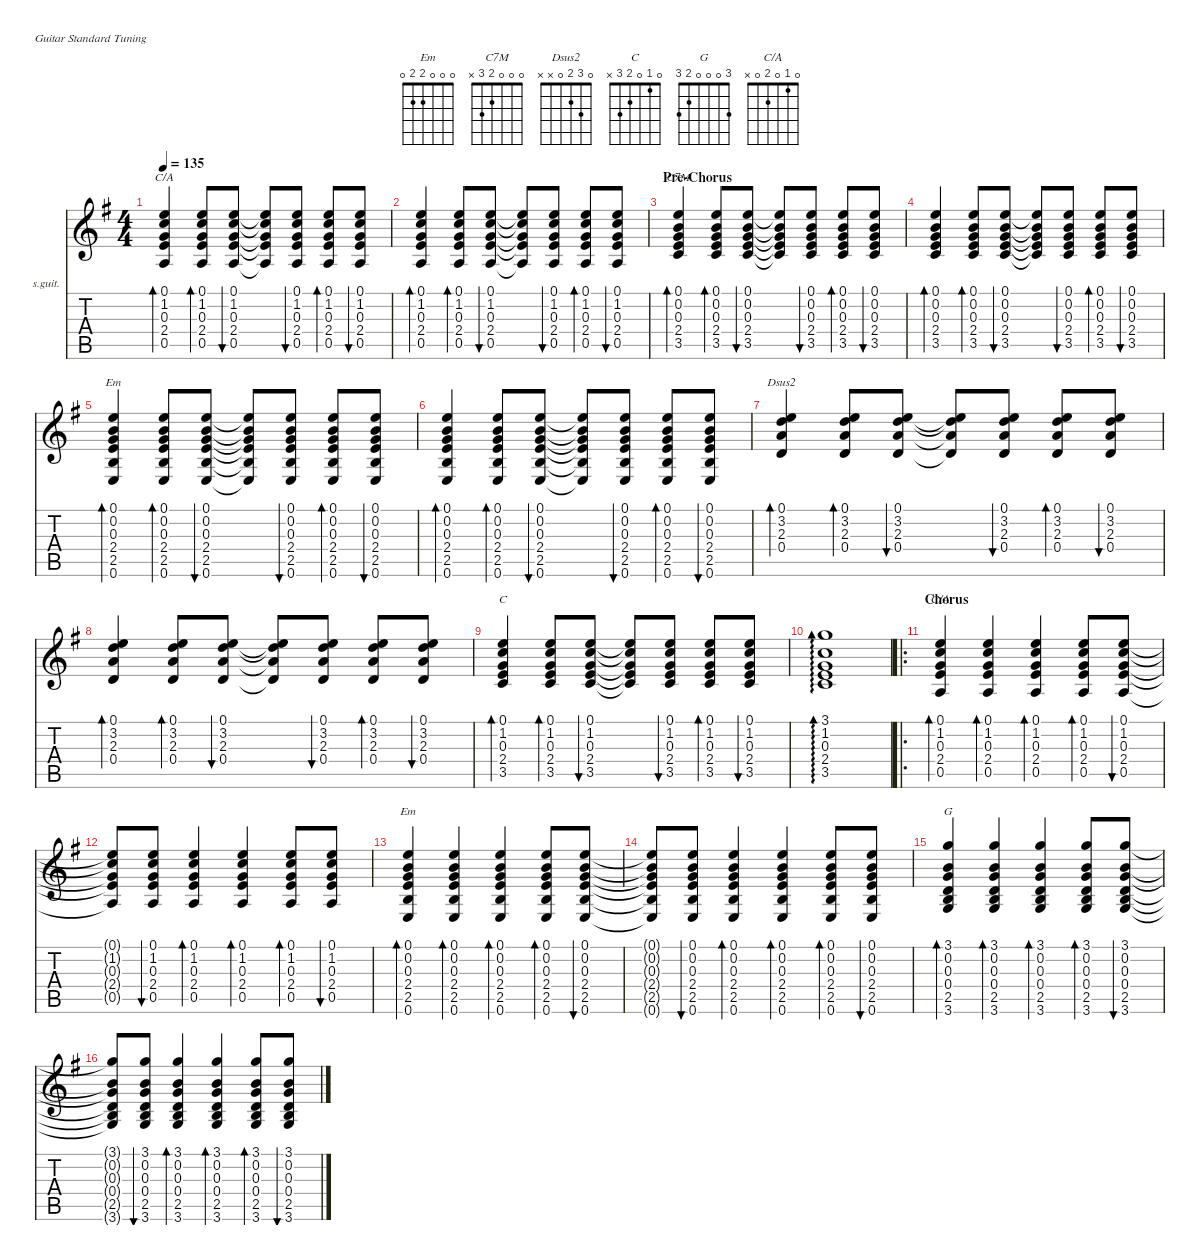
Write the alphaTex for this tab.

\defaultSystemsLayout 4
\hideDynamics
\bracketExtendMode nobrackets
\firstSystemTrackNameOrientation horizontal
\otherSystemsTrackNameOrientation horizontal
\track ("Steel Guitar" "s.guit.") {instrument acousticguitarsteel}
\staff {score tabs}
\tuning (E4 B3 G3 D3 A2 E2)
\chord ("Em" 0 0 0 2 2 0) {showfingering false}
\chord ("C7M" 0 0 0 2 3 x) {showfingering false}
\chord ("Dsus2" 0 3 2 0 x x) {showfingering false barre 4294967295}
\chord ("C" 0 1 0 2 3 x) {showfingering false}
\chord ("G" 3 0 0 0 2 3) {showfingering false}
\chord ("C/A" 0 1 0 2 0 x) {showfingering false}
\ts (4 4)
\tempo 135
\clef g2
\ks eminor
(0.5 2.4 0.3 1.2 0.1).4{bd 30 ch "C/A" dy mp} (0.5 2.4 0.3 1.2 0.1).8{bd 30} (0.5 2.4 0.3 1.2 0.1).8{bu 30} (0.5{t} 2.4{t} 0.3{t} 1.2{t} 0.1{t}).8 (0.5 2.4 0.3 1.2 0.1).8{bu 30} (0.5 2.4 0.3 1.2 0.1).8{bd 30} (0.5 2.4 0.3 1.2 0.1).8{bu 30} |
(0.5 2.4 0.3 1.2 0.1).4{bd 30} (0.5 2.4 0.3 1.2 0.1).8{bd 30} (0.5 2.4 0.3 1.2 0.1).8{bu 30} (0.5{t} 2.4{t} 0.3{t} 1.2{t} 0.1{t}).8 (0.5 2.4 0.3 1.2 0.1).8{bu 30} (0.5 2.4 0.3 1.2 0.1).8{bd 30} (0.5 2.4 0.3 1.2 0.1).8{bu 30} |
\section ("" "Pre-Chorus")
(3.5 2.4 0.3 0.2 0.1).4{bd 30 ch "C7M"} (3.5 2.4 0.3 0.2 0.1).8{bd 30} (3.5 2.4 0.3 0.2 0.1).8{bu 30} (3.5{t} 2.4{t} 0.3{t} 0.2{t} 0.1{t}).8 (3.5 2.4 0.3 0.2 0.1).8{bu 30} (3.5 2.4 0.3 0.2 0.1).8{bd 30} (3.5 2.4 0.3 0.2 0.1).8{bu 30} |
(3.5 2.4 0.3 0.2 0.1).4{bd 30} (3.5 2.4 0.3 0.2 0.1).8{bd 30} (3.5 2.4 0.3 0.2 0.1).8{bu 30} (3.5{t} 2.4{t} 0.3{t} 0.2{t} 0.1{t}).8 (3.5 2.4 0.3 0.2 0.1).8{bu 30} (3.5 2.4 0.3 0.2 0.1).8{bd 30} (3.5 2.4 0.3 0.2 0.1).8{bu 30} |
(0.6 2.5 2.4 0.3 0.2 0.1).4{bd 30 ch "Em"} (0.6 2.5 2.4 0.3 0.2 0.1).8{bd 30} (0.6 2.5 2.4 0.3 0.2 0.1).8{bu 30} (0.6{t} 2.5{t} 2.4{t} 0.3{t} 0.2{t} 0.1{t}).8 (0.6 2.5 2.4 0.3 0.2 0.1).8{bu 30} (0.6 2.5 2.4 0.3 0.2 0.1).8{bd 30} (0.6 2.5 2.4 0.3 0.2 0.1).8{bu 30} |
(0.6 2.5 2.4 0.3 0.2 0.1).4{bd 30} (0.6 2.5 2.4 0.3 0.2 0.1).8{bd 30} (0.6 2.5 2.4 0.3 0.2 0.1).8{bu 30} (0.6{t} 2.5{t} 2.4{t} 0.3{t} 0.2{t} 0.1{t}).8 (0.6 2.5 2.4 0.3 0.2 0.1).8{bu 30} (0.6 2.5 2.4 0.3 0.2 0.1).8{bd 30} (0.6 2.5 2.4 0.3 0.2 0.1).8{bu 30} |
(0.4 2.3 3.2 0.1).4{bd 30 ch "Dsus2"} (0.4 2.3 3.2 0.1).8{bd 30} (0.4 2.3 3.2 0.1).8{bu 30} (0.4{t} 2.3{t} 3.2{t} 0.1{t}).8 (0.4 2.3 3.2 0.1).8{bu 30} (0.4 2.3 3.2 0.1).8{bd 30} (0.4 2.3 3.2 0.1).8{bu 30} |
(0.4 2.3 3.2 0.1).4{bd 30} (0.4 2.3 3.2 0.1).8{bd 30} (0.4 2.3 3.2 0.1).8{bu 30} (0.4{t} 2.3{t} 3.2{t} 0.1{t}).8 (0.4 2.3 3.2 0.1).8{bu 30} (0.4 2.3 3.2 0.1).8{bd 30} (0.4 2.3 3.2 0.1).8{bu 30} |
(3.5 2.4 0.3 1.2 0.1).4{bd 30 ch "C" dy mf} (3.5 2.4 0.3 1.2 0.1).8{bd 30} (3.5 2.4 0.3 1.2 0.1).8{bu 30} (3.5{t} 2.4{t} 0.3{t} 1.2{t} 0.1{t}).8 (3.5 2.4 0.3 1.2 0.1).8{bu 30} (3.5 2.4 0.3 1.2 0.1).8{bd 30} (3.5 2.4 0.3 1.2 0.1).8{bu 30} |
(3.5 2.4 0.3 1.2 3.1).1{ad 0} |
\ro
\section ("" "Chorus")
(0.5 2.4 0.3 1.2 0.1).4{bd 30 ch "C/A"} (0.5 2.4 0.3 1.2 0.1).4{bd 30} (0.5 2.4 0.3 1.2 0.1).4{bd 30} (0.5 2.4 0.3 1.2 0.1).8{bd 30} (0.5 2.4 0.3 1.2 0.1).8{bu 30} |
(0.5{t} 2.4{t} 0.3{t} 1.2{t} 0.1{t}).8 (0.5 2.4 0.3 1.2 0.1).8{bu 30} (0.5 2.4 0.3 1.2 0.1).4{bd 30} (0.5 2.4 0.3 1.2 0.1).4{bd 30} (0.5 2.4 0.3 1.2 0.1).8{bd 30} (0.5 2.4 0.3 1.2 0.1).8{bu 30} |
(0.6 2.5 2.4 0.3 0.2 0.1).4{bd 30 ch "Em"} (0.6 2.5 2.4 0.3 0.2 0.1).4{bd 30} (0.6 2.5 2.4 0.3 0.2 0.1).4{bd 30} (0.6 2.5 2.4 0.3 0.2 0.1).8{bd 30} (0.6 2.5 2.4 0.3 0.2 0.1).8{bu 30} |
(0.6{t} 2.5{t} 2.4{t} 0.3{t} 0.2{t} 0.1{t}).8 (0.6 2.5 2.4 0.3 0.2 0.1).8{bu 30} (0.6 2.5 2.4 0.3 0.2 0.1).4{bd 30} (0.6 2.5 2.4 0.3 0.2 0.1).4{bd 30} (0.6 2.5 2.4 0.3 0.2 0.1).8{bd 30} (0.6 2.5 2.4 0.3 0.2 0.1).8{bu 30} |
(3.6 2.5 0.4 0.3 0.2 3.1).4{bd 30 ch "G"} (3.6 2.5 0.4 0.3 0.2 3.1).4{bd 30} (3.6 2.5 0.4 0.3 0.2 3.1).4{bd 30} (3.6 2.5 0.4 0.3 0.2 3.1).8{bd 30} (3.6 2.5 0.4 0.3 0.2 3.1).8{bu 30} |
(3.6{t} 2.5{t} 0.4{t} 0.3{t} 0.2{t} 3.1{t}).8 (3.6 2.5 0.4 0.3 0.2 3.1).8{bu 30} (3.6 2.5 0.4 0.3 0.2 3.1).4{bd 30} (3.6 2.5 0.4 0.3 0.2 3.1).4{bd 30} (3.6 2.5 0.4 0.3 0.2 3.1).8{bd 30} (3.6 2.5 0.4 0.3 0.2 3.1).8{bu 30}
